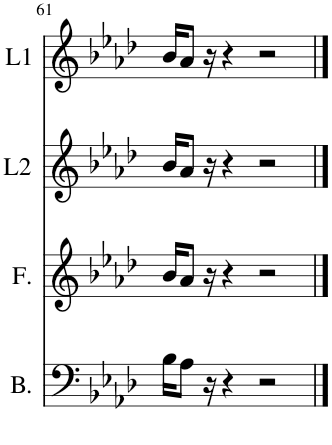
**kern	**kern	**kern	**kern
*part4	*part3	*part2	*part1
*staff4	*staff3	*staff2	*staff1
*I"Bass	*I"Fills	*I"Lead 2	*I"Lead 1
*I'B.	*I'F.	*I'L2	*I'L1
!!LO:PB:g=z
*clefF4	*clefG2	*clefG2	*clefG2
*	*Trd5c9	*Trd1c2	*Trd1c2
*k[b-e-a-d-]	*k[b-e-a-d-]	*k[b-e-a-d-]	*k[b-e-a-d-]
*M4/4	*M4/4	*M4/4	*M4/4
=61	=61	=61	=61
16B-\KL	16b-/KL	16b-/KL	16b-/KL
8A-\J	8a-/J	8a-/J	8a-/J
16r	16r	16r	16r
4r	4r	4r	4r
2r	2r	2r	2r
==	==	==	==
*-	*-	*-	*-
